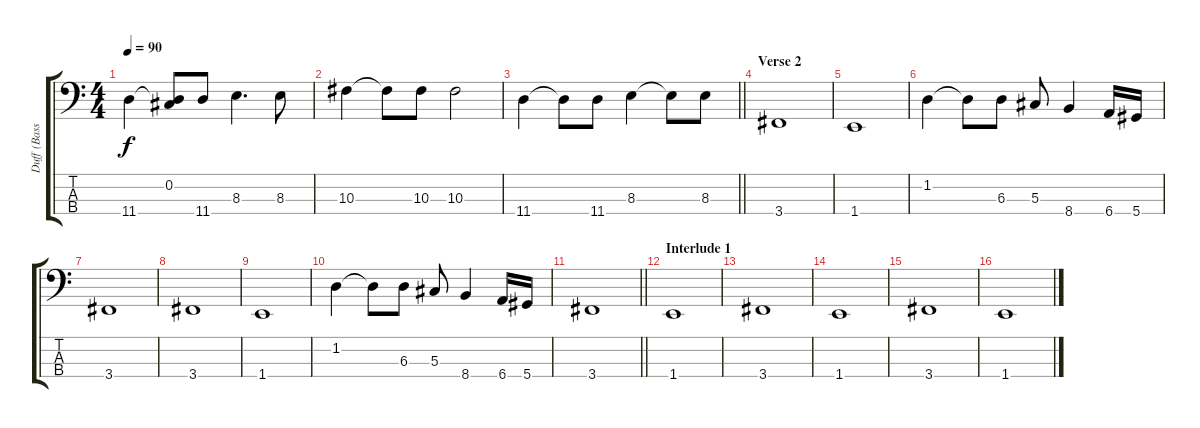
\track ("Duff (Bass)" "Duff (Bass") {instrument electricbasspick}
\staff {score tabs}
\tuning (Gb2 Db2 Ab1 Eb1) {hide}
\ts (4 4)
\tempo 90
\clef f4
\ks c
11.4.4{dy f} (0.2 11.4{t}).8 11.4.8 8.3.4{d} 8.3.8 |
10.3.4 10.3{t}.8 10.3.8 10.3.2 |
\barLineRight lightlight
11.4.4 11.4{t}.8 11.4.8 8.3.4 8.3{t}.8 8.3.8 |
\section ("" "Verse 2")
3.4.1 |
1.4.1 |
1.2.4 1.2{t}.8 6.3.8 5.3.8 8.4.4 6.4.16 5.4.16 |
3.4.1 |
3.4.1 |
1.4.1 |
1.2.4 1.2{t}.8 6.3.8 5.3.8 8.4.4 6.4.16 5.4.16 |
\barLineRight lightlight
3.4.1 |
\section ("" "Interlude 1")
1.4.1 |
3.4.1 |
1.4.1 |
3.4.1 |
1.4.1
